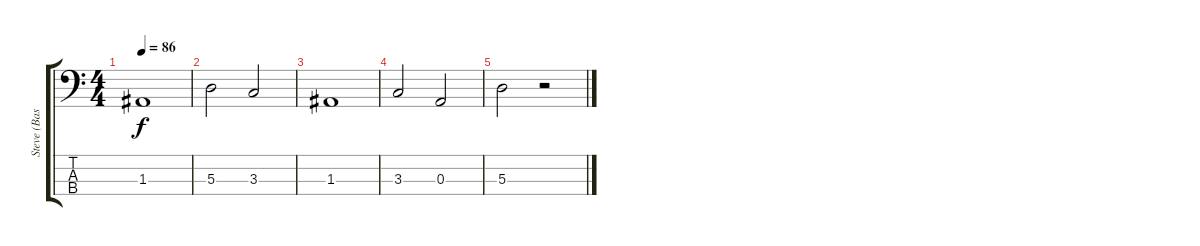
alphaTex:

\track ("Steve (Bass)" "Steve (Bas") {instrument electricbassfinger}
\staff {score tabs}
\tuning (G2 D2 A1 E1) {hide}
\ts (4 4)
\tempo 86
\clef f4
\ks c
1.3.1{dy f} |
5.3.2 3.3.2 |
1.3.1 |
3.3.2 0.3.2 |
5.3.2 r.2
